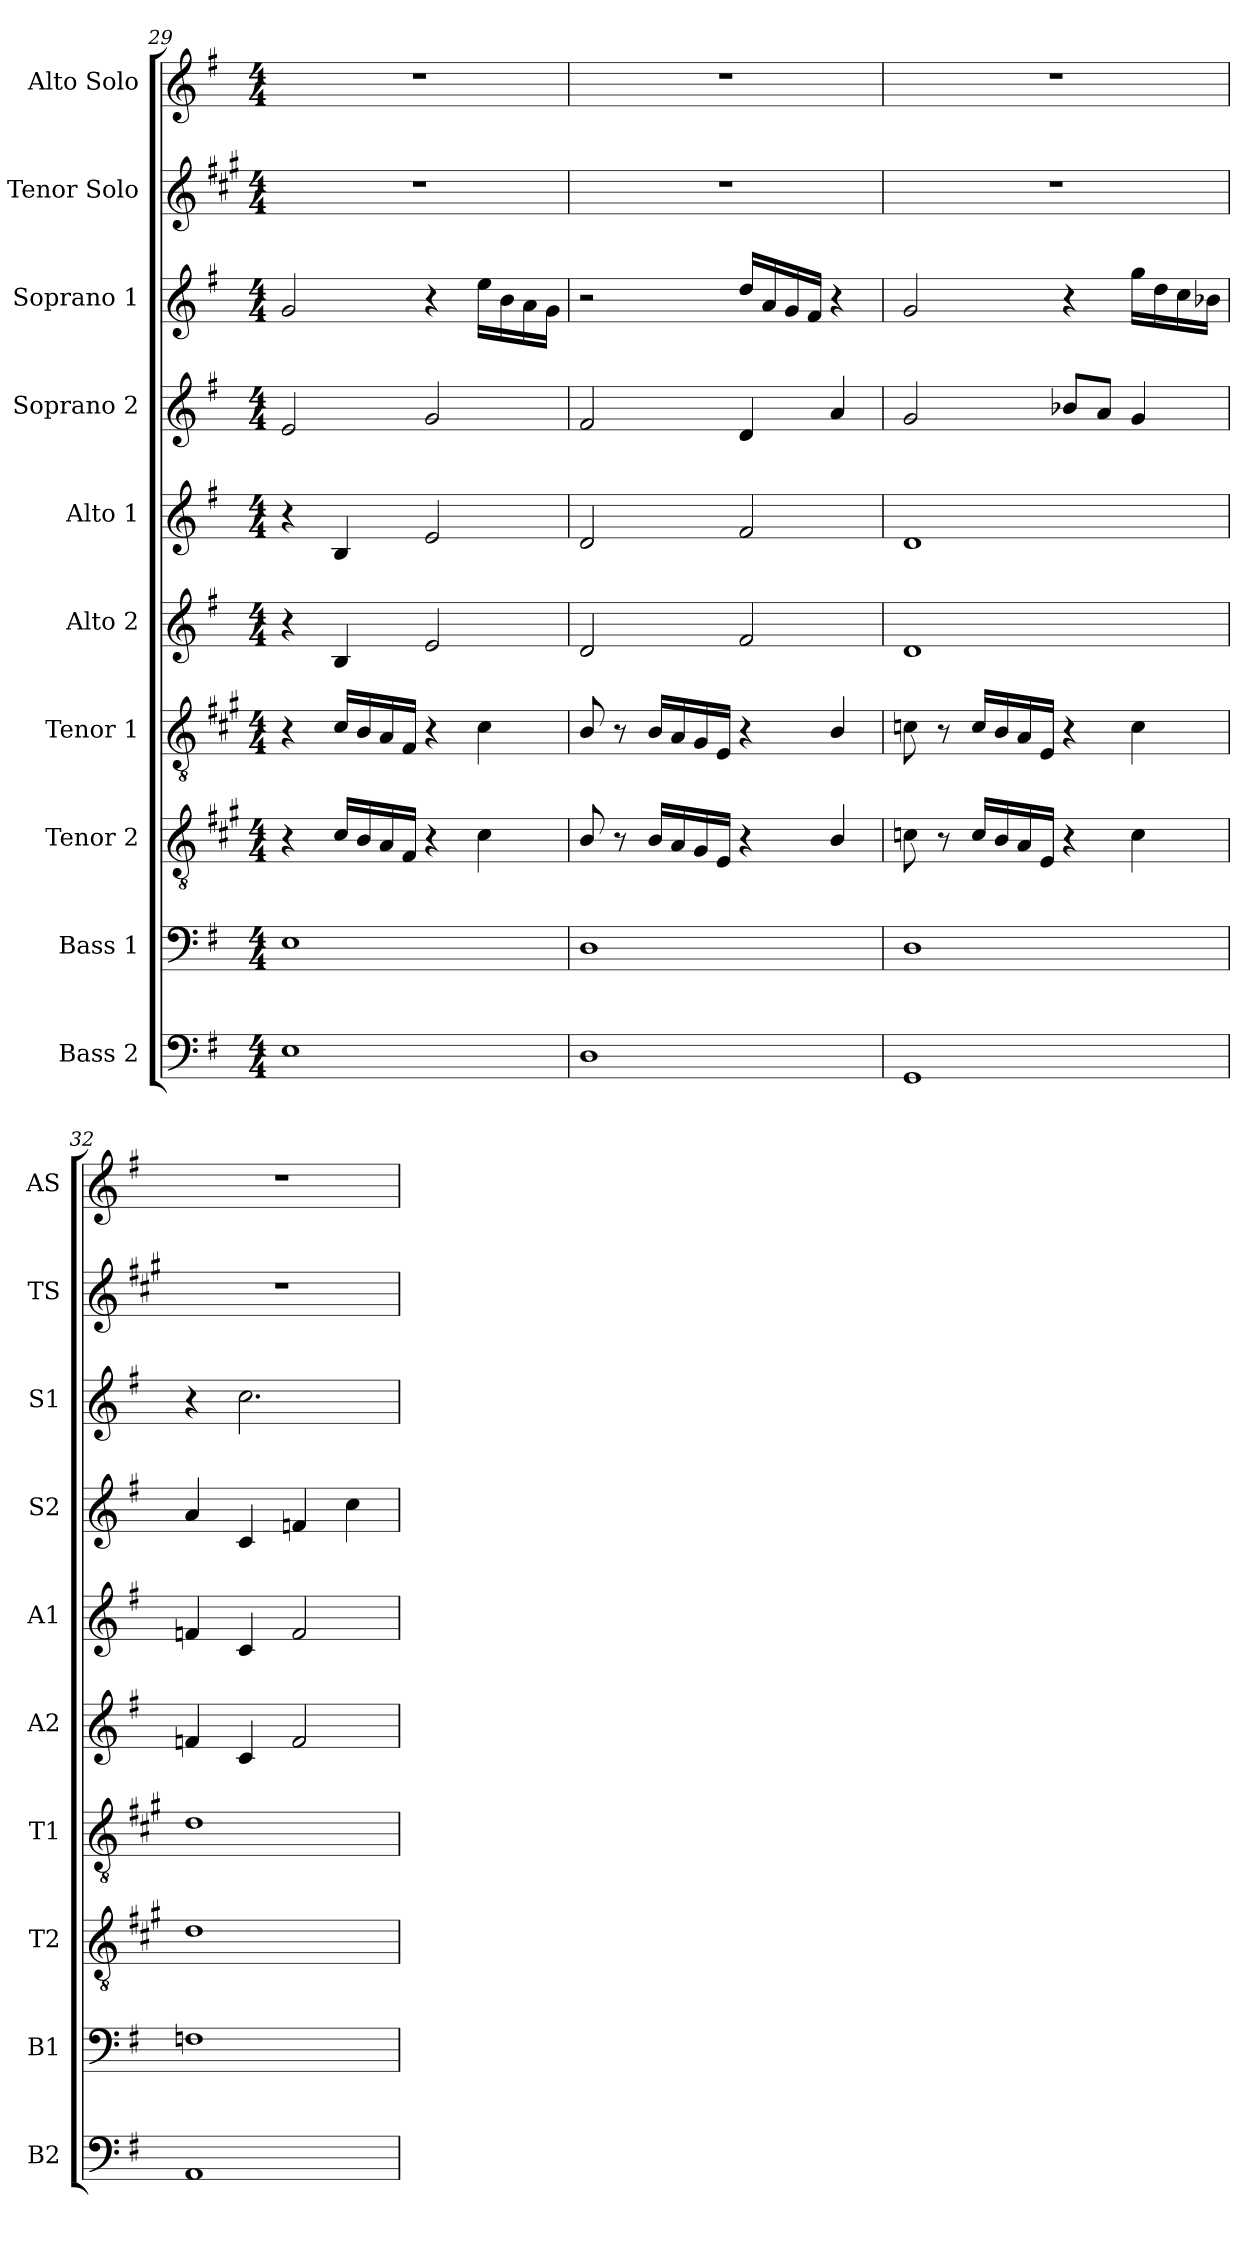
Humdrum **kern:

**kern	**kern	**kern	**kern	**kern	**kern	**kern	**kern	**kern	**kern
*part10	*part9	*part8	*part7	*part6	*part5	*part4	*part3	*part2	*part1
*staff10	*staff9	*staff8	*staff7	*staff6	*staff5	*staff4	*staff3	*staff2	*staff1
*I"Bass 2	*I"Bass 1	*I"Tenor 2	*I"Tenor 1	*I"Alto 2	*I"Alto 1	*I"Soprano 2	*I"Soprano 1	*I"Tenor Solo	*I"Alto Solo
*I'B2	*I'B1	*I'T2	*I'T1	*I'A2	*I'A1	*I'S2	*I'S1	*I'TS	*I'AS
*clefF4	*clefF4	*clefGv2	*clefGv2	*clefG2	*clefG2	*clefG2	*clefG2	*clefG2	*clefG2
*	*	*ITrd1c2	*ITrd1c2	*	*	*	*	*ITrd1c2	*
*k[f#]	*k[f#]	*k[f#]	*k[f#]	*k[f#]	*k[f#]	*k[f#]	*k[f#]	*k[f#]	*k[f#]
*M4/4	*M4/4	*M4/4	*M4/4	*M4/4	*M4/4	*M4/4	*M4/4	*M4/4	*M4/4
=29	=29	=29	=29	=29	=29	=29	=29	=29	=29
1E	1E	4r	4r	4r	4r	2e/	2g/	1r	1r
.	.	16B/LL	16B/LL	4B/	4B/	.	.	.	.
.	.	16A/	16A/	.	.	.	.	.	.
.	.	16G/	16G/	.	.	.	.	.	.
.	.	16E/JJ	16E/JJ	.	.	.	.	.	.
.	.	4r	4r	2e/	2e/	2g/	4r	.	.
.	.	4B\	4B\	.	.	.	16ee\LL	.	.
.	.	.	.	.	.	.	16b\	.	.
.	.	.	.	.	.	.	16a\	.	.
.	.	.	.	.	.	.	16g\JJ	.	.
!!LO:PB:g=z
=30	=30	=30	=30	=30	=30	=30	=30	=30	=30
1D	1D	8A/	8A/	2d/	2d/	2f#/	2r	1r	1r
.	.	8r	8r	.	.	.	.	.	.
.	.	16A/LL	16A/LL	.	.	.	.	.	.
.	.	16G/	16G/	.	.	.	.	.	.
.	.	16F#/	16F#/	.	.	.	.	.	.
.	.	16D/JJ	16D/JJ	.	.	.	.	.	.
.	.	4r	4r	2f#/	2f#/	4d/	16dd/LL	.	.
.	.	.	.	.	.	.	16a/	.	.
.	.	.	.	.	.	.	16g/	.	.
.	.	.	.	.	.	.	16f#/JJ	.	.
.	.	4A/	4A/	.	.	4a/	4r	.	.
=31	=31	=31	=31	=31	=31	=31	=31	=31	=31
1GG	1D	8B-X\	8B-X\	1d	1d	2g/	2g/	1r	1r
.	.	8r	8r	.	.	.	.	.	.
.	.	16B-/LL	16B-/LL	.	.	.	.	.	.
.	.	16A/	16A/	.	.	.	.	.	.
.	.	16G/	16G/	.	.	.	.	.	.
.	.	16D/JJ	16D/JJ	.	.	.	.	.	.
.	.	4r	4r	.	.	8b-X/L	4r	.	.
.	.	.	.	.	.	8a/J	.	.	.
.	.	4B-\	4B-\	.	.	4g/	16gg\LL	.	.
.	.	.	.	.	.	.	16dd\	.	.
.	.	.	.	.	.	.	16cc\	.	.
.	.	.	.	.	.	.	16b-X\JJ	.	.
=32	=32	=32	=32	=32	=32	=32	=32	=32	=32
1AA	1Fn	1c	1c	4fn/	4fn/	4a/	4r	1r	1r
.	.	.	.	4c/	4c/	4c/	2.cc\	.	.
.	.	.	.	2f/	2f/	4fn/	.	.	.
.	.	.	.	.	.	4cc\	.	.	.
=	=	=	=	=	=	=	=	=	=
*-	*-	*-	*-	*-	*-	*-	*-	*-	*-
